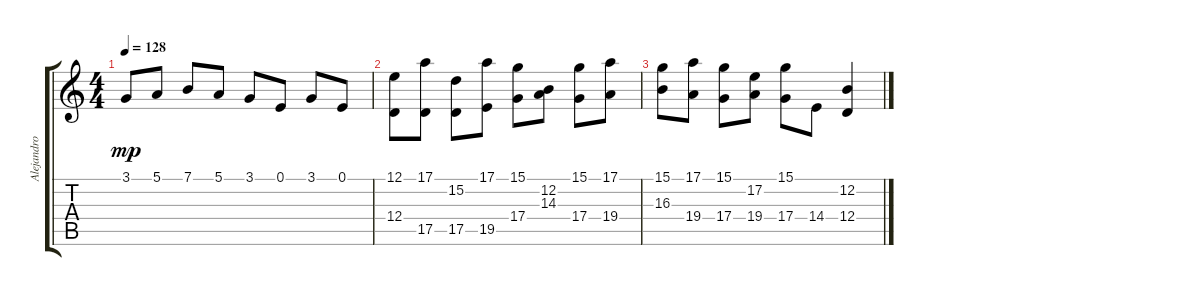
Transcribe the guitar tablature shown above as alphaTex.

\track ("Alejandro Marcovich...OH SI !!" "Alejandro ") {instrument musicbox}
\staff {score tabs}
\tuning (E4 B3 G3 D3 A2 E2) {hide}
\ts (4 4)
\tempo 128
\clef g2
\ks c
3.1.8{dy mp} 5.1.8 7.1.8 5.1.8 3.1.8 0.1.8 3.1.8 0.1.8 |
(12.1 12.4).8 (17.1 17.5).8 (15.2 17.5).8 (17.1 19.5).8 (15.1 17.4).8 (12.2 14.3).8 (15.1 17.4).8 (17.1 19.4).8 |
(15.1 16.3).8 (17.1 19.4).8 (15.1 17.4).8 (17.2 19.4).8 (15.1 17.4).8 14.4.8 (12.2 12.4).4
